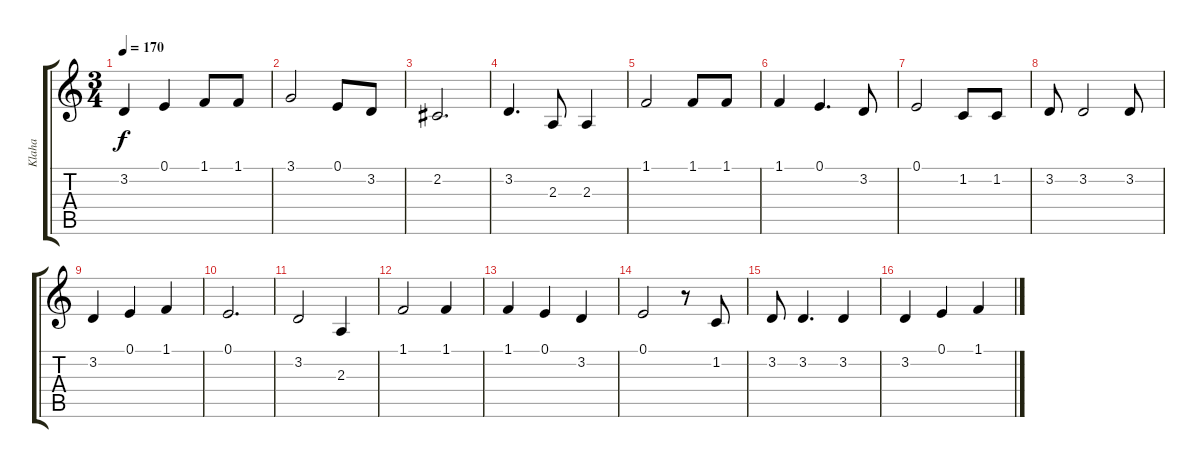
\track ("Klaha" "Klaha") {instrument cello}
\staff {score tabs}
\tuning (E4 B3 G3 D3 A2 E2) {hide}
\ts (3 4)
\tempo 170
\clef g2
\ks c
3.2.4{dy f} 0.1.4 1.1.8 1.1.8 |
3.1.2 0.1.8 3.2.8 |
2.2.2{d} |
3.2.4{d} 2.3.8 2.3.4 |
1.1.2 1.1.8 1.1.8 |
1.1.4 0.1.4{d} 3.2.8 |
0.1.2 1.2.8 1.2.8 |
3.2.8 3.2.2 3.2.8 |
3.2.4 0.1.4 1.1.4 |
0.1.2{d} |
3.2.2{volume 12} 2.3.4 |
1.1.2 1.1.4 |
1.1.4 0.1.4 3.2.4 |
0.1.2 r.8 1.2.8 |
3.2.8 3.2.4{d} 3.2.4 |
3.2.4 0.1.4 1.1.4
